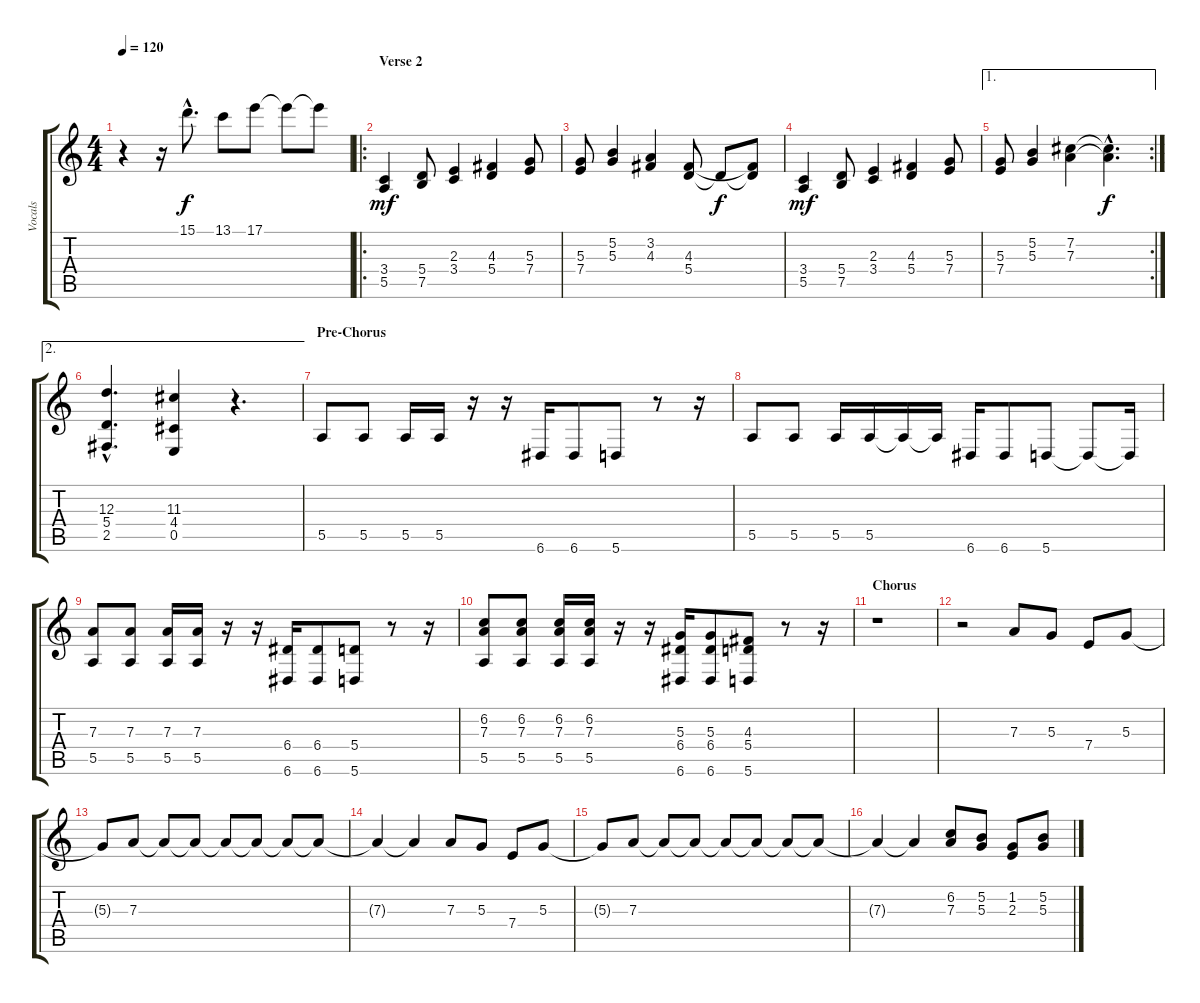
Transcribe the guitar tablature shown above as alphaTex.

\track ("Vocals" "Vocals") {instrument pad7halo}
\staff {score tabs}
\tuning (B4 Gb4 D4 A3 E3 A2) {hide}
\ts (4 4)
\tempo 120
\clef g2
\ks c
r.4{dy f} r.16 15.1{hac}.8{d} 13.1.8 17.1.8 17.1{t}.8 17.1{t}.8 |
\ro
\section ("" "Verse 2")
(3.4 5.5).4{dy mf} (5.4 7.5).8 (2.3 3.4).4 (4.3 5.4).4 (5.3 7.4).8 |
(5.3 7.4).8 (5.2 5.3).4 (3.2 4.3).4 (4.3 5.4).8 5.4{t}.8{dy f} (4.3{t} 5.4{t}).8 |
(3.4 5.5).4{dy mf} (5.4 7.5).8 (2.3 3.4).4 (4.3 5.4).4 (5.3 7.4).8 |
\ae 1
\rc 2
(5.3 7.4).8 (5.2 5.3).4 (7.2 7.3).4 (7.2{hac t} 7.3{hac t}).4{d dy f} |
\ae 2
(12.3{hac} 5.4{hac} 2.5{hac}).4{d} (11.3 4.4 0.5).4 r.4{d} |
\section ("" "Pre-Chorus")
5.5.8 5.5.8 5.5.16 5.5.16 r.16 r.16 6.6.16 6.6.8 5.6.8 r.8 r.16 |
5.5.8 5.5.8 5.5.16 5.5.16 5.5{t}.16 5.5{t}.16 6.6.16 6.6.8 5.6.8 5.6{t}.8 5.6{t}.16 |
(7.3 5.5).8 (7.3 5.5).8 (7.3 5.5).16 (7.3 5.5).16 r.16 r.16 (6.4 6.6).16 (6.4 6.6).8 (5.4 5.6).8 r.8 r.16 |
(6.2 7.3 5.5).8 (6.2 7.3 5.5).8 (6.2 7.3 5.5).16 (6.2 7.3 5.5).16 r.16 r.16 (5.3 6.4 6.6).16 (5.3 6.4 6.6).8 (4.3 5.4 5.6).8 r.8 r.16 |
\section ("" "Chorus")
r.1 |
r.2 7.3.8 5.3.8 7.4.8 5.3.8 |
5.3{t}.8 7.3.8 7.3{t}.8 7.3{t}.8 7.3{t}.8 7.3{t}.8 7.3{t}.8 7.3{t}.8 |
7.3{t}.4 7.3{t}.4 7.3.8 5.3.8 7.4.8 5.3.8 |
5.3{t}.8 7.3.8 7.3{t}.8 7.3{t}.8 7.3{t}.8 7.3{t}.8 7.3{t}.8 7.3{t}.8 |
7.3{t}.4 7.3{t}.4 (6.2 7.3).8 (5.2 5.3).8 (1.2 2.3).8 (5.2 5.3).8
